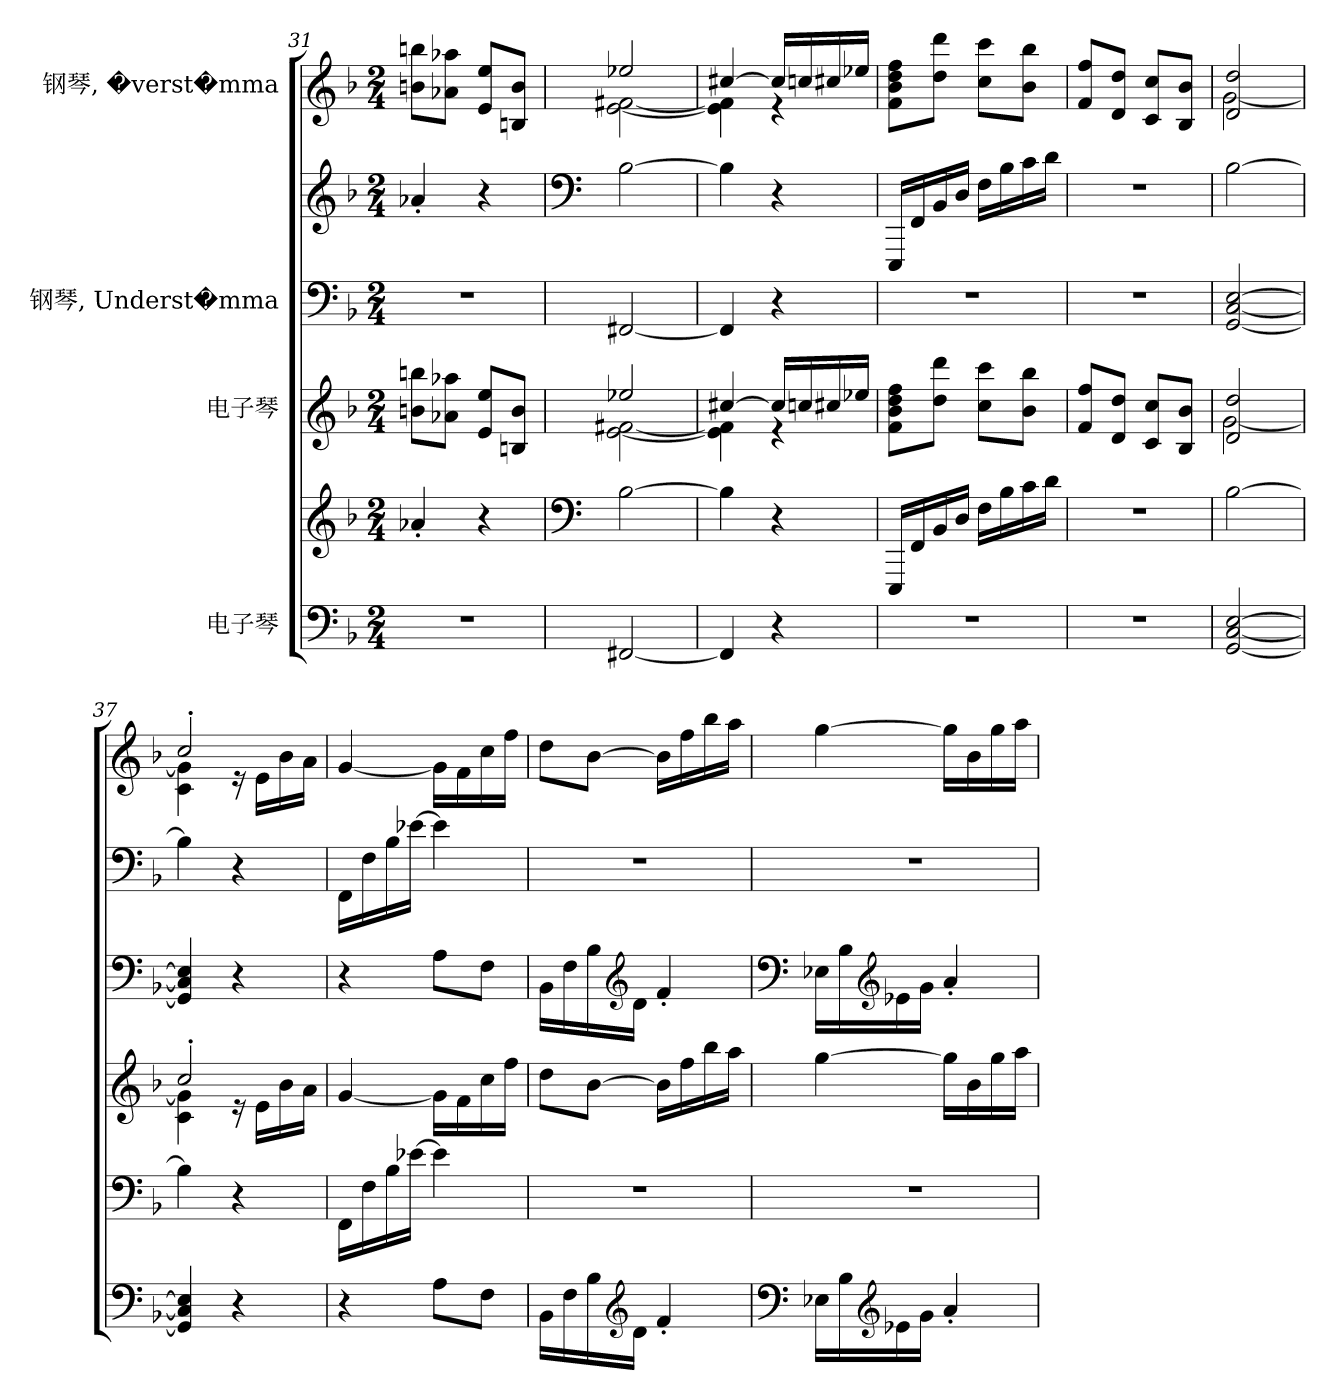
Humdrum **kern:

**kern	**kern	**kern	**kern	**kern	**kern
*part4	*part4	*part3	*part2	*part2	*part1
*staff6	*staff5	*staff4	*staff3	*staff2	*staff1
*I"电子琴	*	*I"电子琴	*I"钢琴, Underst�mma	*	*I"钢琴, �verst�mma
*clefF4	*clefG2	*clefG2	*clefF4	*clefG2	*clefG2
*k[b-]	*k[b-]	*k[b-]	*k[b-]	*k[b-]	*k[b-]
*M2/4	*M2/4	*M2/4	*M2/4	*M2/4	*M2/4
=31	=31	=31	=31	=31	=31
2r	4a-X'/	8bn\ 8bbn\L	2r	4a-X'/	8bn\ 8bbn\L
.	.	8a-X\ 8aa-X\J	.	.	8a-X\ 8aa-X\J
.	4r	8e/ 8ee/L	.	4r	8e/ 8ee/L
.	.	8Bn/ 8b/J	.	.	8Bn/ 8b/J
=32	=32	=32	=32	=32	=32
*	*clefF4	*	*	*clefF4	*
*	*	*^	*	*	*^
[2FF#X/	[2B-\	2ee-X/	[2e\ [2f#X\	[2FF#X/	[2B-\	2ee-X/	[2e\ [2f#X\
=33	=33	=33	=33	=33	=33	=33	=33
4FF#/]	4B-\]	[4cc#X/	4e\] 4f#\]	4FF#/]	4B-\]	[4cc#X/	4e\] 4f#\]
4r	4r	16cc#/LL]	4r	4r	4r	16cc#/LL]	4r
.	.	16ccn/	.	.	.	16ccn/	.
.	.	16cc#X/	.	.	.	16cc#X/	.
.	.	16ee-X/JJ	.	.	.	16ee-X/JJ	.
*	*	*v	*v	*	*	*v	*v
!!LO:PB:g=z
=34	=34	=34	=34	=34	=34
2r	16EEE/LL	8f\ 8b-\ 8dd\ 8ff\L	2r	16EEE/LL	8f\ 8b-\ 8dd\ 8ff\L
.	16FF/	.	.	16FF/	.
.	16BB-/	8dd\ 8ddd\J	.	16BB-/	8dd\ 8ddd\J
.	16D/JJ	.	.	16D/JJ	.
.	16F\LL	8cc\ 8ccc\L	.	16F\LL	8cc\ 8ccc\L
.	16B-\	.	.	16B-\	.
.	16c\	8b-\ 8bb-\J	.	16c\	8b-\ 8bb-\J
.	16d\JJ	.	.	16d\JJ	.
=35	=35	=35	=35	=35	=35
2r	2r	8f/ 8ff/L	2r	2r	8f/ 8ff/L
.	.	8d/ 8dd/J	.	.	8d/ 8dd/J
.	.	8c/ 8cc/L	.	.	8c/ 8cc/L
.	.	8B-/ 8b-/J	.	.	8B-/ 8b-/J
=36	=36	=36	=36	=36	=36
*	*	*^	*	*	*^
[2GG/ [2C/ [2E/	[2B-\	2d/ 2dd/	[2g\	[2GG/ [2C/ [2E/	[2B-\	2d/ 2dd/	[2g\
=37	=37	=37	=37	=37	=37	=37	=37
4GG/] 4C/] 4E/]	4B-\]	2cc'/	4c\ 4g\]	4GG/] 4C/] 4E/]	4B-\]	2cc'/	4c\ 4g\]
4r	4r	.	16r	4r	4r	.	16r
.	.	.	16e\LL	.	.	.	16e\LL
.	.	.	16b-\	.	.	.	16b-\
.	.	.	16a\JJ	.	.	.	16a\JJ
*	*	*v	*v	*	*	*v	*v
=38	=38	=38	=38	=38	=38
4r	16FF\LL	[4g/	4r	16FF\LL	[4g/
.	16F\	.	.	16F\	.
.	16B-\	.	.	16B-\	.
.	[16e-X\JJ	.	.	[16e-X\JJ	.
8A\L	4e-\]	16g\LL]	8A\L	4e-\]	16g\LL]
.	.	16f\	.	.	16f\
8F\J	.	16cc\	8F\J	.	16cc\
.	.	16ff\JJ	.	.	16ff\JJ
!!LO:LB:g=z
=39	=39	=39	=39	=39	=39
16BB-\LL	2r	8dd\L	16BB-\LL	2r	8dd\L
16F\	.	.	16F\	.	.
16B-\	.	[8b-\J	16B-\	.	[8b-\J
*clefG2	*	*	*clefG2	*	*
16d\JJ	.	.	16d\JJ	.	.
4f'/	.	16b-\LL]	4f'/	.	16b-\LL]
.	.	16ff\	.	.	16ff\
.	.	16bb-\	.	.	16bb-\
.	.	16aa\JJ	.	.	16aa\JJ
=40	=40	=40	=40	=40	=40
*clefF4	*	*	*clefF4	*	*
16E-X\LL	2r	[4gg\	16E-X\LL	2r	[4gg\
16B-\	.	.	16B-\	.	.
*clefG2	*	*	*clefG2	*	*
16e-X\	.	.	16e-X\	.	.
16g\JJ	.	.	16g\JJ	.	.
4a'/	.	16gg\LL]	4a'/	.	16gg\LL]
.	.	16b-\	.	.	16b-\
.	.	16gg\	.	.	16gg\
.	.	16aa\JJ	.	.	16aa\JJ
=	=	=	=	=	=
*-	*-	*-	*-	*-	*-
